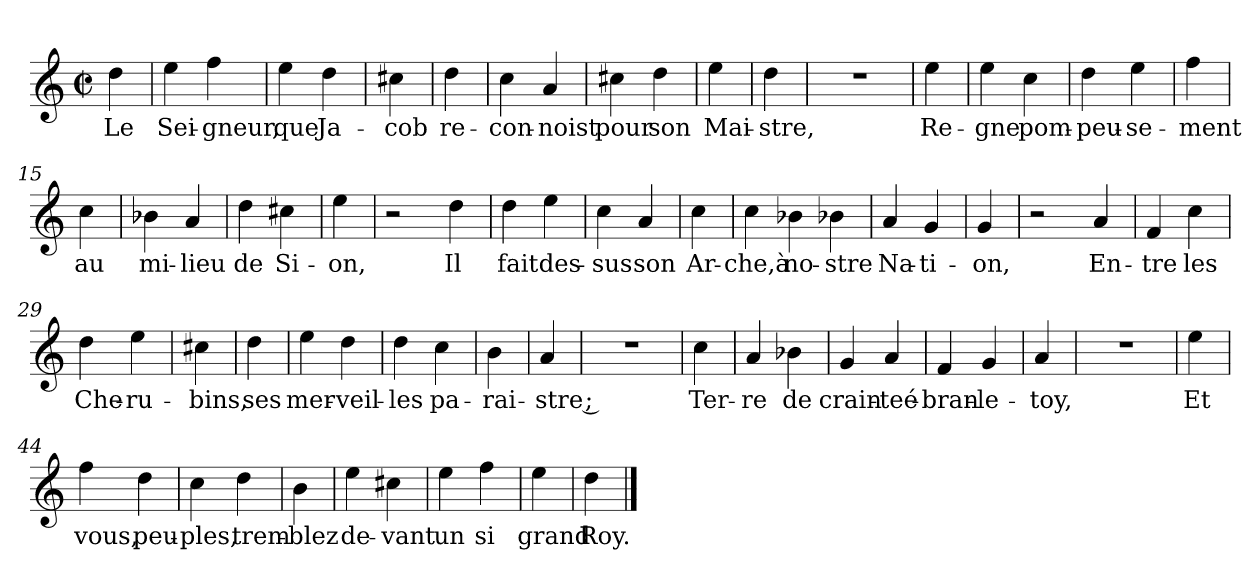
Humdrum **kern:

**kern	**text
*part1	*part1
*staff1	*staff1
*clefG2	*
*k[]	*
*C:	*
*M2/2	*
*met(c|)	*
=1	=1
4dd	Le
=2	=2
4ee	Sei-
4ff	-gneur,
=3	=3
4ee	que
4dd	Ja-
=4	=4
4cc#X	-cob
=5	=5
4dd	re-
=6	=6
4cc	-con-
4a	-noist
=7	=7
4cc#X	pour
4dd	son
=8	=8
4ee	Mai-
=9	=9
4dd	-stre,
=10	=10
1r	.
=11	=11
4ee	Re-
=12	=12
4ee	-gne
4cc	pom-
=13	=13
4dd	-peu-
4ee	-se-
=14	=14
4ff	-ment
=15	=15
4cc	au
=16	=16
4b-X	mi-
4a	-lieu
=17	=17
4dd	de
4cc#X	Si-
=18	=18
4ee	-on,
=19	=19
2r	.
4dd	Il
=20	=20
4dd	fait
4ee	des-
=21	=21
4cc	-sus
4a	son
=22	=22
4cc	Ar-
=23	=23
4cc	-che,à
4b-X	no-
4b-X	-stre
=25	=25
4a	Na-
4g	-ti-
=26	=26
4g	-on,
=27	=27
2r	.
4a	En-
=28	=28
4f	-tre
4cc	les
=29	=29
4dd	Che-
4ee	-ru-
=30	=30
4cc#X	-bins,
=31	=31
4dd	ses
=32	=32
4ee	mer-
4dd	-veil-
=33	=33
4dd	-les
4cc	pa-
=34	=34
4b	-rai-
=35	=35
4a	-stre ;
=36	=36
1r	.
=37	=37
4cc	Ter-
=38	=38
4a	-re
4b-X	de
=39	=39
4g	crain-
4a	-teé-
=40	=40
4f	-bran-
4g	-le -
=41	=41
4a	toy,
=42	=42
1r	.
=43	=43
4ee	Et
=44	=44
4ff	vous,
4dd	peu-
=45	=45
4cc	-ples,
4dd	trem-
=46	=46
4b	-blez
=47	=47
4ee	de-
4cc#X	-vant
=48	=48
4ee	un
4ff	si
=49	=49
4ee	grand
=50	=50
4dd	Roy.
==	==
*-	*-
